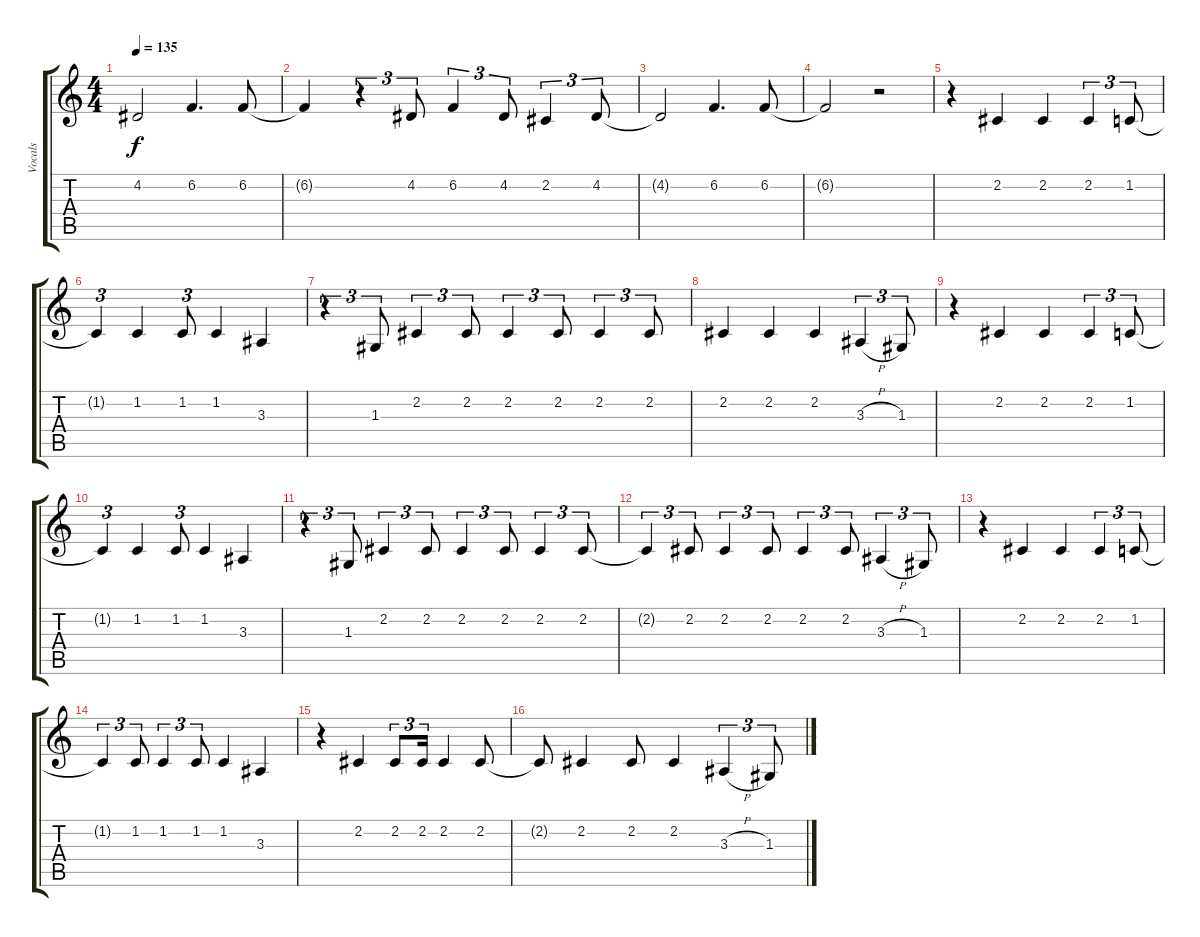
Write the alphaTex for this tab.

\track ("Vocals" "Vocals") {instrument altosax}
\staff {score tabs}
\tuning (E4 B3 G3 D3 A2 E2) {hide}
\ts (4 4)
\tempo 135
\clef g2
\ks c
4.2.2{dy f} 6.2.4{d} 6.2.8 |
6.2{t}.4 r.4{tu (3 2)} 4.2.8{tu (3 2)} 6.2.4{tu (3 2)} 4.2.8{tu (3 2)} 2.2.4{tu (3 2)} 4.2.8{tu (3 2)} |
4.2{t}.2 6.2.4{d} 6.2.8 |
6.2{t}.2 r.2 |
r.4 2.2.4 2.2.4 2.2.4{tu (3 2)} 1.2.8{tu (3 2)} |
1.2{t}.4{tu (3 2)} 1.2.4 1.2.8{tu (3 2)} 1.2.4 3.3.4 |
r.4{tu (3 2)} 1.3.8{tu (3 2)} 2.2.4{tu (3 2)} 2.2.8{tu (3 2)} 2.2.4{tu (3 2)} 2.2.8{tu (3 2)} 2.2.4{tu (3 2)} 2.2.8{tu (3 2)} |
2.2.4 2.2.4 2.2.4 3.3{h}.4{tu (3 2)} 1.3.8{tu (3 2)} |
r.4 2.2.4 2.2.4 2.2.4{tu (3 2)} 1.2.8{tu (3 2)} |
1.2{t}.4{tu (3 2)} 1.2.4 1.2.8{tu (3 2)} 1.2.4 3.3.4 |
r.4{tu (3 2)} 1.3.8{tu (3 2)} 2.2.4{tu (3 2)} 2.2.8{tu (3 2)} 2.2.4{tu (3 2)} 2.2.8{tu (3 2)} 2.2.4{tu (3 2)} 2.2.8{tu (3 2)} |
2.2{t}.4{tu (3 2)} 2.2.8{tu (3 2)} 2.2.4{tu (3 2)} 2.2.8{tu (3 2)} 2.2.4{tu (3 2)} 2.2.8{tu (3 2)} 3.3{h}.4{tu (3 2)} 1.3.8{tu (3 2)} |
r.4 2.2.4 2.2.4 2.2.4{tu (3 2)} 1.2.8{tu (3 2)} |
1.2{t}.4{tu (3 2)} 1.2.8{tu (3 2)} 1.2.4{tu (3 2)} 1.2.8{tu (3 2)} 1.2.4 3.3.4 |
r.4 2.2.4 2.2.8{tu (3 2)} 2.2.16{tu (3 2)} 2.2.4 2.2.8 |
2.2{t}.8 2.2.4 2.2.8 2.2.4 3.3{h}.4{tu (3 2)} 1.3.8{tu (3 2)}
